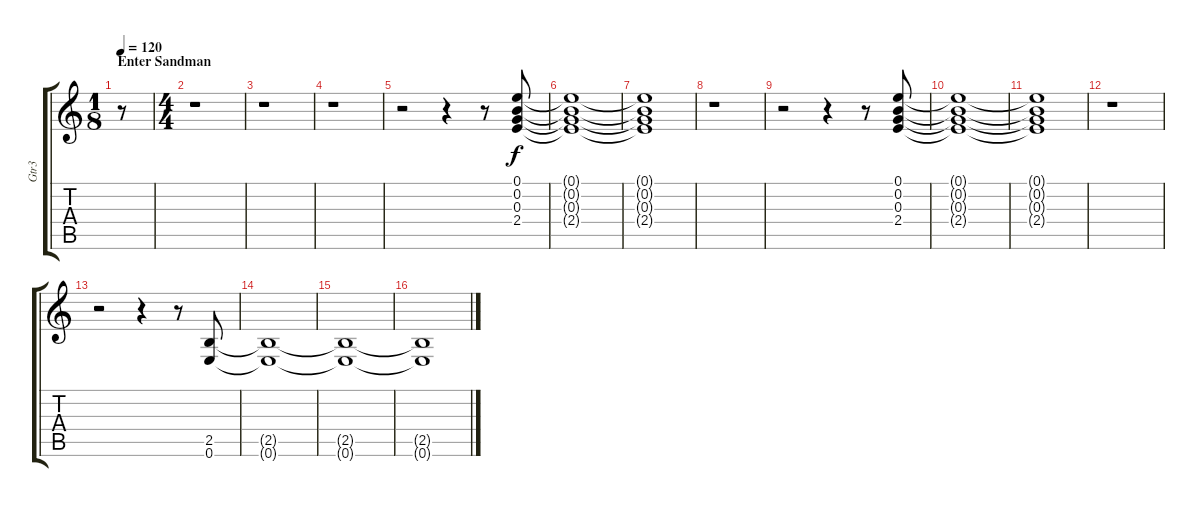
\track ("Gtr3" "Gtr3") {instrument distortionguitar}
\staff {score tabs}
\tuning (E4 B3 G3 D3 A2 E2) {hide}
\ts (1 8)
\section ("" "Enter Sandman")
\tempo 120
\clef g2
\ks c
r.8{dy f instrument distortionguitar} |
\ts (4 4)
r.1 |
r.1 |
r.1 |
r.2 r.4 r.8 (0.1 0.2 0.3 2.4).8{instrument lead4chiff} |
(0.1{t} 0.2{t} 0.3{t} 2.4{t}).1 |
(0.1{t} 0.2{t} 0.3{t} 2.4{t}).1 |
r.1 |
r.2 r.4 r.8 (0.1 0.2 0.3 2.4).8 |
(0.1{t} 0.2{t} 0.3{t} 2.4{t}).1 |
(0.1{t} 0.2{t} 0.3{t} 2.4{t}).1 |
r.1 |
r.2 r.4 r.8 (2.5 0.6).8{instrument distortionguitar} |
(2.5{t} 0.6{t}).1 |
(2.5{t} 0.6{t}).1 |
(2.5{t} 0.6{t}).1
